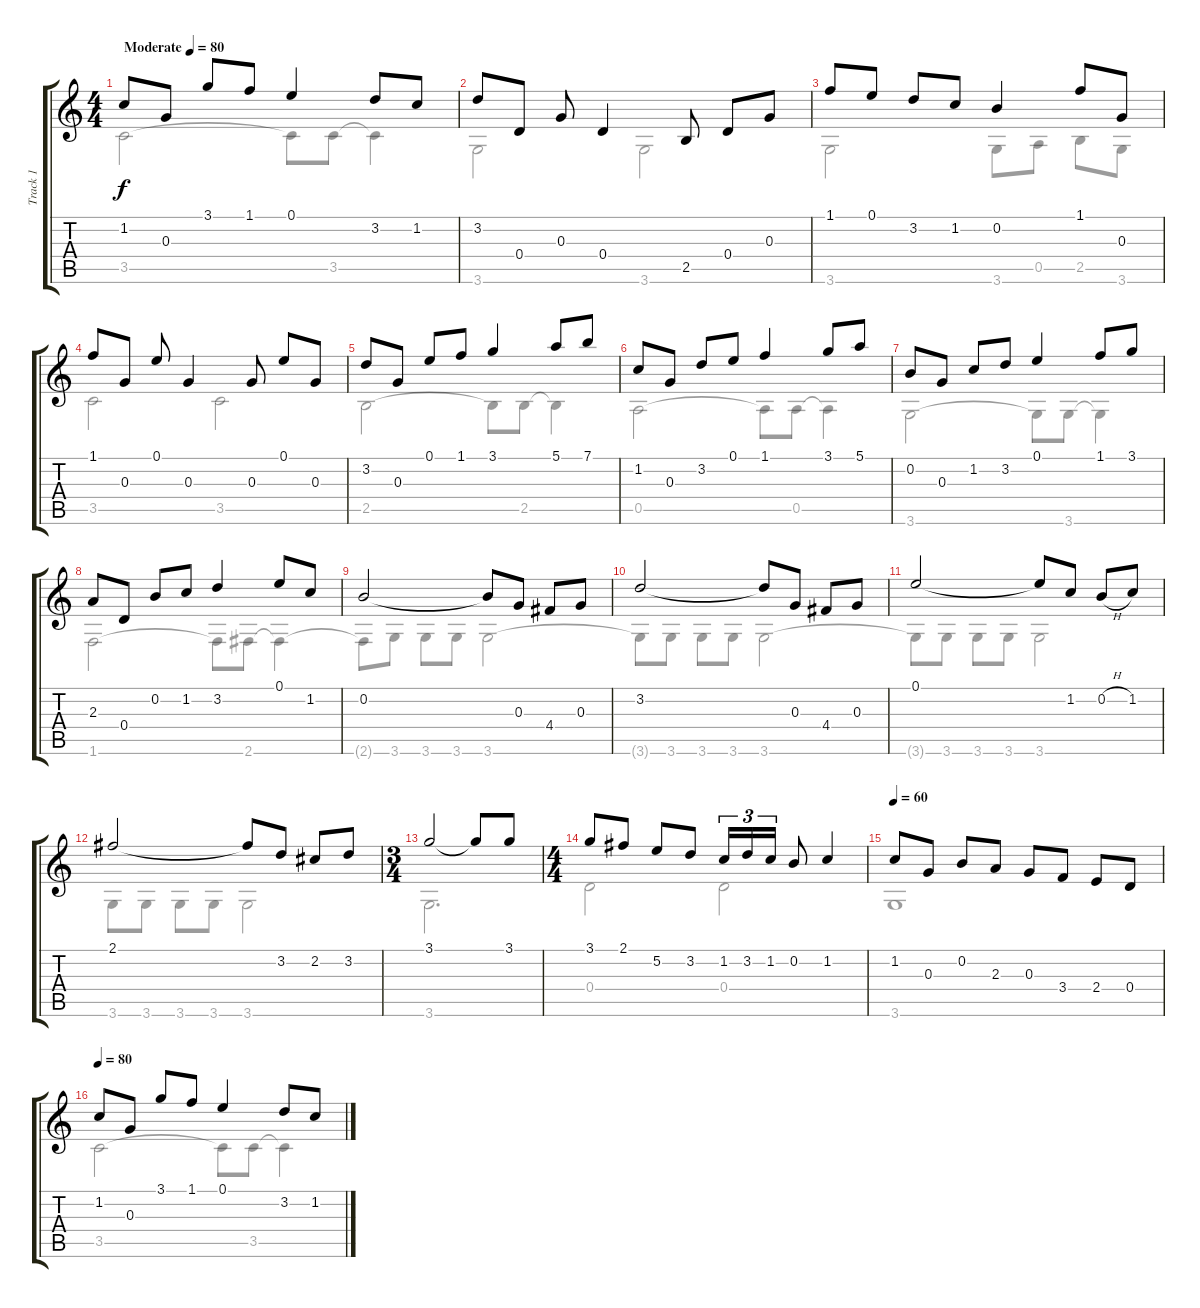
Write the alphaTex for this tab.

\track ("Track 1" "Track 1") {instrument acousticguitarnylon}
\staff {score tabs}
\tuning (E4 B3 G3 D3 A2 E2) {hide}
\voice
\ts (4 4)
\tempo (80 "Moderate")
\clef g2
\ks c
1.2.8{dy f instrument acousticguitarnylon} 0.3.8 3.1.8 1.1.8 0.1.4 3.2.8 1.2.8 |
3.2.8 0.4.8 0.3.8 0.4.4 2.5.8 0.4.8 0.3.8 |
1.1.8 0.1.8 3.2.8 1.2.8 0.2.4 1.1.8 0.3.8 |
1.1.8 0.3.8 0.1.8 0.3.4 0.3.8 0.1.8 0.3.8 |
3.2.8 0.3.8 0.1.8 1.1.8 3.1.4 5.1.8 7.1.8 |
1.2.8 0.3.8 3.2.8 0.1.8 1.1.4 3.1.8 5.1.8 |
0.2.8 0.3.8 1.2.8 3.2.8 0.1.4 1.1.8 3.1.8 |
2.3.8 0.4.8 0.2.8 1.2.8 3.2.4 0.1.8 1.2.8 |
0.2.2 0.2{t}.8 0.3.8 4.4.8 0.3.8 |
3.2.2 3.2{t}.8 0.3.8 4.4.8 0.3.8 |
0.1.2 0.1{t}.8 1.2.8 0.2{h}.8 1.2.8 |
2.1.2 2.1{t}.8 3.2.8 2.2.8 3.2.8 |
\ts (3 4)
3.1.2 3.1{t}.8 3.1.8 |
\ts (4 4)
3.1.8 2.1.8 5.2.8 3.2.8 1.2.16{tu (3 2)} 3.2.16{tu (3 2)} 1.2.16{tu (3 2)} 0.2.8 1.2.4 |
\tempo 60
1.2.8 0.3.8 0.2.8 2.3.8 0.3.8 3.4.8 2.4.8 0.4.8 |
\tempo 80
1.2.8 0.3.8 3.1.8 1.1.8 0.1.4 3.2.8 1.2.8
\voice
\clef g2
\ottava regular
\simile none
\ks c
3.5.2{dy f} 3.5{t}.8 3.5.8 3.5{t}.4 |
3.6.2 3.6.2 |
3.6.2 3.6.8 0.5.8 2.5.8 3.6.8 |
3.5.2 3.5.2 |
2.5.2 2.5{t}.8 2.5.8 2.5{t}.4 |
0.5.2 0.5{t}.8 0.5.8 0.5{t}.4 |
3.6.2 3.6{t}.8 3.6.8 3.6{t}.4 |
1.6.2 1.6{t}.8 2.6.8 2.6{t}.4 |
2.6{t}.8 3.6.8 3.6.8 3.6.8 3.6.2 |
3.6{t}.8 3.6.8 3.6.8 3.6.8 3.6.2 |
3.6{t}.8 3.6.8 3.6.8 3.6.8 3.6.2 |
3.6.8 3.6.8 3.6.8 3.6.8 3.6.2 |
3.6.2{d} |
0.4.2 0.4.2 |
3.6.1 |
3.5.2 3.5{t}.8 3.5.8 3.5{t}.4
